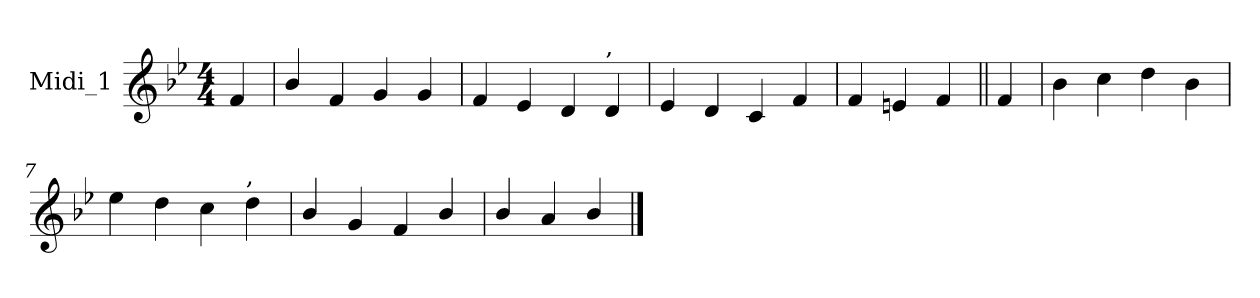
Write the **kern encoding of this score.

**kern
*part1
*staff1
*I"Midi_1
*clefG2
*k[b-e-]
*B-:
*M4/4
=
4f
=1
4b-/
4f/
4g
4g
=2
4f
4e-
4d
!LO:TX:a:t=,
4d
=3
4e-
4d
4c
4f
=4
4f
4en
4f
!!LO:LB:g=z
=5||
4f
=6
4b-
4cc
4dd
4b-
=7
4ee-
4dd
4cc
!LO:TX:a:t=,
4dd
=8
4b-/
4g
4f
4b-/
=9
4b-/
4a/
4b-/
==
*-
